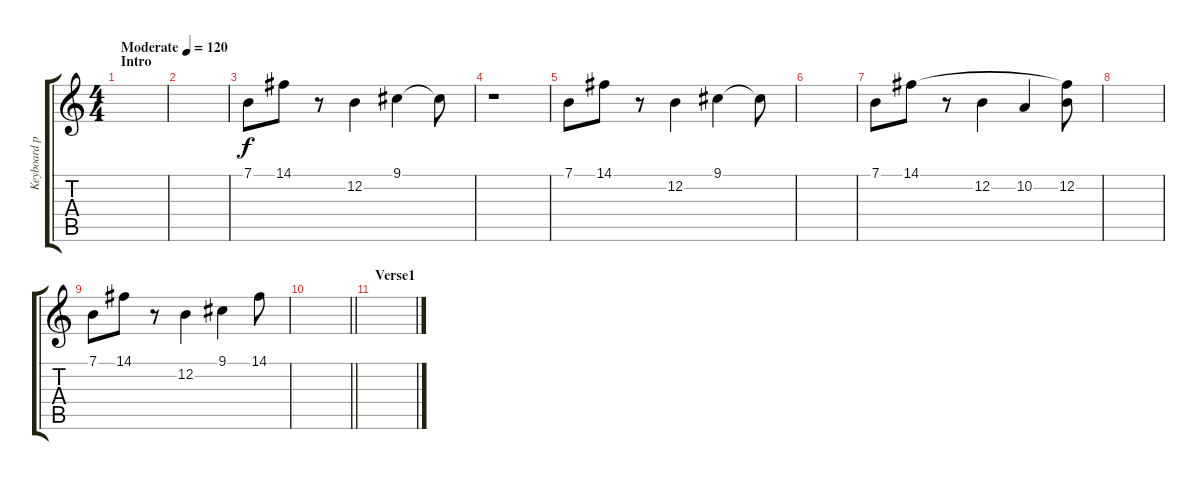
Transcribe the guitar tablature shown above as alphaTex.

\track ("Keyboard pianos" "Keyboard p") {instrument electricgrandpiano}
\staff {score tabs}
\tuning (E4 B3 G3 D3 A2 E2) {hide}
\ts (4 4)
\section ("" "Intro")
\tempo (120 "Moderate")
\clef g2
\ks c
|
|
7.1.8 14.1.8 r.8 12.2.4 9.1.4 9.1{t}.8 |
r.1 |
7.1.8 14.1.8 r.8 12.2.4 9.1.4 9.1{t}.8 |
|
7.1.8 14.1.8 r.8 12.2.4 10.2.4 (14.1{t} 12.2).8 |
|
7.1.8 14.1.8 r.8 12.2.4 9.1.4 14.1.8 |
\barLineRight lightlight
|
\section ("" "Verse1")
